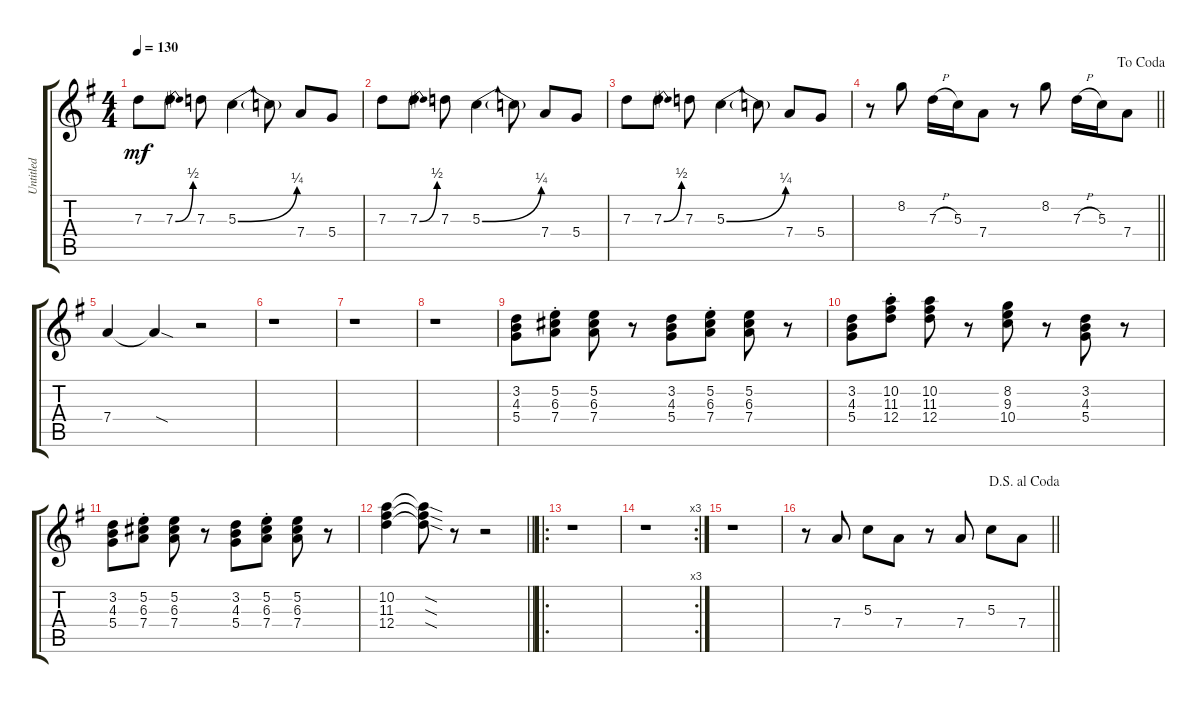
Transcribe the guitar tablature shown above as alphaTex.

\track ("Untitled" "Untitled") {instrument distortionguitar}
\staff {score tabs}
\tuning (E4 B3 G3 D3 A2 E2) {hide}
\ts (4 4)
\tempo 130
\clef g2
\ks g
7.3.8{dy mf} 7.3{be (bend 0 0 60 2)}.8 7.3.8 5.3{be (bend 0 0 60 1)}.4 5.3{t}.8 7.4.8 5.4.8 |
7.3.8 7.3{be (bend 0 0 60 2)}.8 7.3.8 5.3{be (bend 0 0 60 1)}.4 5.3{t}.8 7.4.8 5.4.8 |
7.3.8 7.3{be (bend 0 0 60 2)}.8 7.3.8 5.3{be (bend 0 0 60 1)}.4 5.3{t}.8 7.4.8 5.4.8 |
\jump dacoda
\barLineRight lightlight
r.8 8.2.8 7.3{h}.16 5.3.16 7.4.8 r.8 8.2.8 7.3{h}.16 5.3.16 7.4.8 |
7.4.4 7.4{sod t}.4 r.2 |
r.1 |
r.1 |
r.1 |
(3.2 4.3 5.4).8 (5.2{st} 6.3{st} 7.4{st}).8 (5.2 6.3 7.4).8 r.8 (3.2 4.3 5.4).8 (5.2{st} 6.3{st} 7.4{st}).8 (5.2 6.3 7.4).8 r.8 |
(3.2 4.3 5.4).8 (10.2{st} 11.3{st} 12.4{st}).8 (10.2 11.3 12.4).8 r.8 (8.2 9.3 10.4).8 r.8 (3.2 4.3 5.4).8 r.8 |
(3.2 4.3 5.4).8 (5.2{st} 6.3{st} 7.4{st}).8 (5.2 6.3 7.4).8 r.8 (3.2 4.3 5.4).8 (5.2{st} 6.3{st} 7.4{st}).8 (5.2 6.3 7.4).8 r.8 |
\barLineRight lightlight
(10.2 11.3 12.4).4 (10.2{sod t} 11.3{sod t} 12.4{sod t}).8 r.8 r.2 |
\ro
r.1 |
\rc 3
r.1 |
r.1 |
\jump dalsegnoalcoda
\barLineRight lightlight
r.8 7.4.8 5.3.8 7.4.8 r.8 7.4.8 5.3.8 7.4.8
